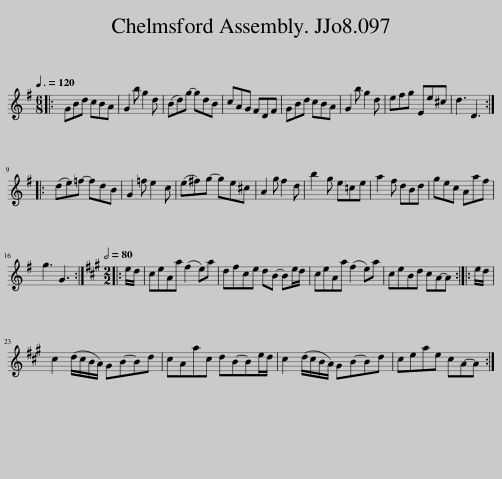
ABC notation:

X:1
L:1/8
Q:3/8=120
M:6/8
I:linebreak $
K:G
V:1 treble
V:1
|: GBd cBA | G2 b g2 d | (Bd)g- gdB | cAG FDF | GBd cBA | %5
 G2 b g2 d | efg Ee^c | d3 D3 ::$ (de)=f- fdB | G2 =f e2 c | %10
 (e^f)g- ge^c | A2 g f2 d | b2 g e=ce | a2 f dBd | gec Aaf |$ %15
 g3 G3 ::[K:A][M:2/2][Q:1/2=80] e/d/ | ceAa (f2 e)a | dfce dB- Be/d/ | ceAa (f2 e)a | %20
 ceBd cA-A :: e/d/ |$ c2 (d/c/B/A/) GB-Bd | cAac dB-Be/d/ | c2 (d/c/B/A/) GB-Bd | %25
 ceae cA-A :| %26
